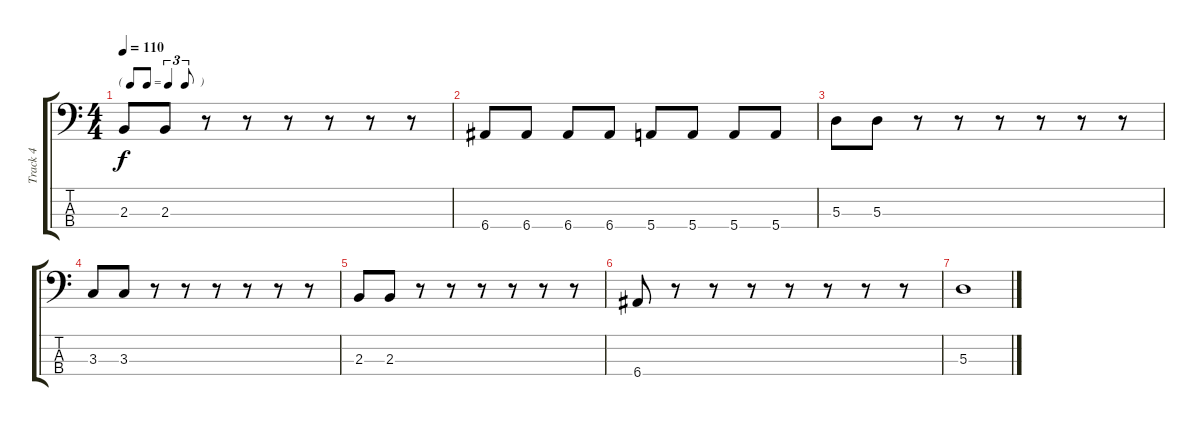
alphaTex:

\track ("Track 4" "Track 4") {instrument electricbassfinger}
\staff {score tabs}
\tuning (G2 D2 A1 E1) {hide}
\ts (4 4)
\tf triplet8th
\tempo 110
\clef f4
\ks c
2.3.8{dy f} 2.3.8 r.8 r.8 r.8 r.8 r.8 r.8 |
6.4.8 6.4.8 6.4.8 6.4.8 5.4.8 5.4.8 5.4.8 5.4.8 |
5.3.8 5.3.8 r.8 r.8 r.8 r.8 r.8 r.8 |
3.3.8 3.3.8 r.8 r.8 r.8 r.8 r.8 r.8 |
2.3.8 2.3.8 r.8 r.8 r.8 r.8 r.8 r.8 |
6.4.8 r.8 r.8 r.8 r.8 r.8 r.8 r.8 |
5.3.1
